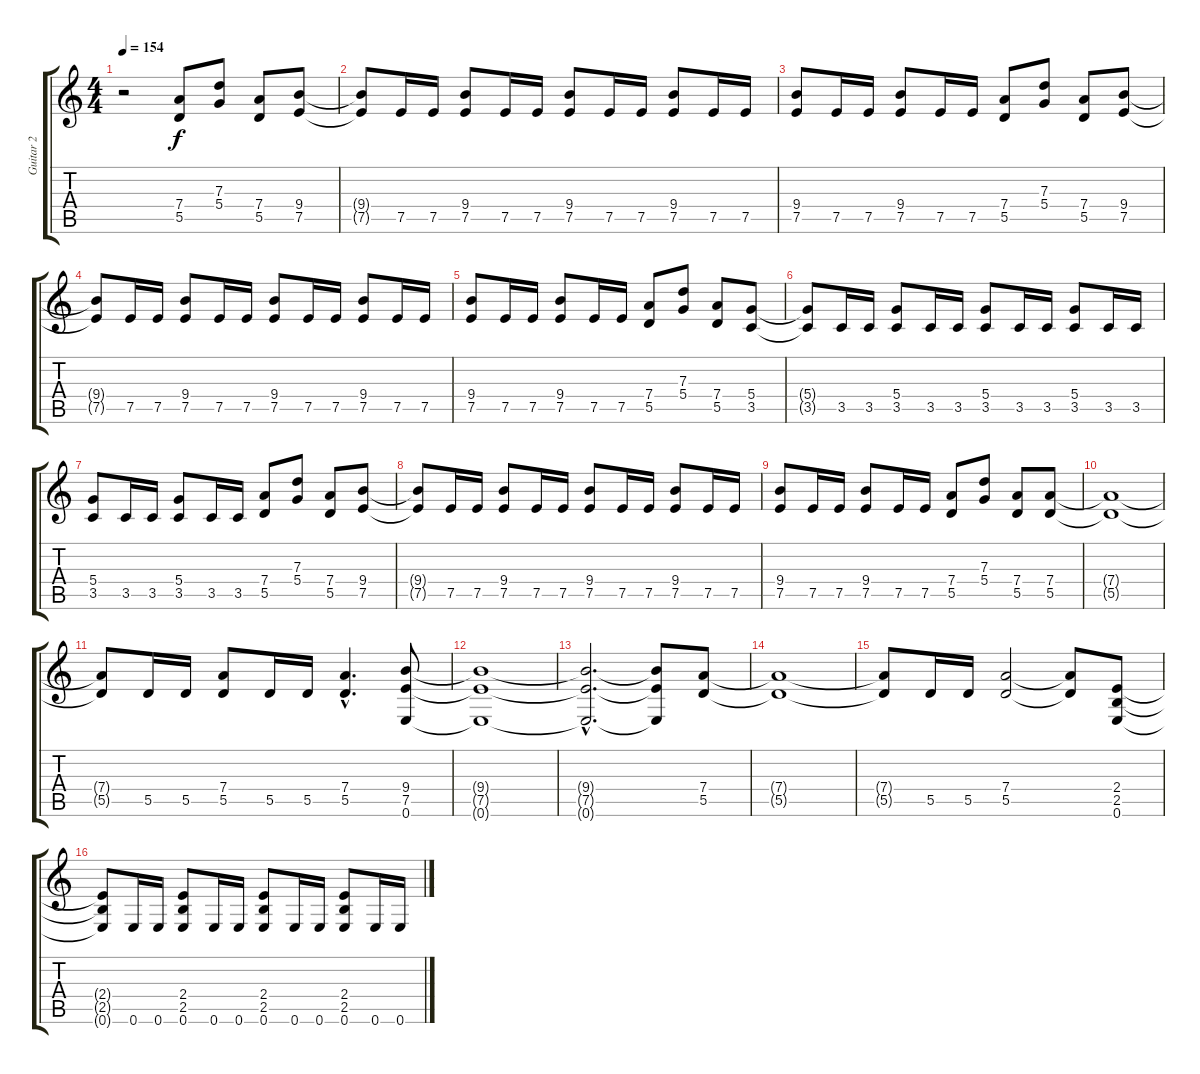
\track ("Guitar 2" "Guitar 2") {instrument distortionguitar}
\staff {score tabs}
\tuning (E4 B3 G3 D3 A2 E2) {hide}
\ts (4 4)
\tempo 154
\clef g2
\ks c
r.2{dy f} (7.4 5.5).8 (7.3 5.4).8 (7.4 5.5).8 (9.4 7.5).8 |
(9.4{t} 7.5{t}).8 7.5.16 7.5.16 (9.4 7.5).8 7.5.16 7.5.16 (9.4 7.5).8 7.5.16 7.5.16 (9.4 7.5).8 7.5.16 7.5.16 |
(9.4 7.5).8 7.5.16 7.5.16 (9.4 7.5).8 7.5.16 7.5.16 (7.4 5.5).8 (7.3 5.4).8 (7.4 5.5).8 (9.4 7.5).8 |
(9.4{t} 7.5{t}).8 7.5.16 7.5.16 (9.4 7.5).8 7.5.16 7.5.16 (9.4 7.5).8 7.5.16 7.5.16 (9.4 7.5).8 7.5.16 7.5.16 |
(9.4 7.5).8 7.5.16 7.5.16 (9.4 7.5).8 7.5.16 7.5.16 (7.4 5.5).8 (7.3 5.4).8 (7.4 5.5).8 (5.4 3.5).8 |
(5.4{t} 3.5{t}).8 3.5.16 3.5.16 (5.4 3.5).8 3.5.16 3.5.16 (5.4 3.5).8 3.5.16 3.5.16 (5.4 3.5).8 3.5.16 3.5.16 |
(5.4 3.5).8 3.5.16 3.5.16 (5.4 3.5).8 3.5.16 3.5.16 (7.4 5.5).8 (7.3 5.4).8 (7.4 5.5).8 (9.4 7.5).8 |
(9.4{t} 7.5{t}).8 7.5.16 7.5.16 (9.4 7.5).8 7.5.16 7.5.16 (9.4 7.5).8 7.5.16 7.5.16 (9.4 7.5).8 7.5.16 7.5.16 |
(9.4 7.5).8 7.5.16 7.5.16 (9.4 7.5).8 7.5.16 7.5.16 (7.4 5.5).8 (7.3 5.4).8 (7.4 5.5).8 (7.4 5.5).8 |
(7.4{t} 5.5{t}).1 |
(7.4{t} 5.5{t}).8 5.5.16 5.5.16 (7.4 5.5).8 5.5.16 5.5.16 (7.4{hac} 5.5{hac}).4{d} (9.4 7.5 0.6).8 |
(9.4{t} 7.5{t} 0.6{t}).1 |
(9.4{hac t} 7.5{hac t} 0.6{hac t}).2{d} (9.4{t} 7.5{t} 0.6{t}).8 (7.4 5.5).8 |
(7.4{t} 5.5{t}).1 |
(7.4{t} 5.5{t}).8 5.5.16 5.5.16 (7.4 5.5).2 (7.4{t} 5.5{t}).8 (2.4 2.5 0.6).8 |
(2.4{t} 2.5{t} 0.6{t}).8 0.6.16 0.6.16 (2.4 2.5 0.6).8 0.6.16 0.6.16 (2.4 2.5 0.6).8 0.6.16 0.6.16 (2.4 2.5 0.6).8 0.6.16 0.6.16
